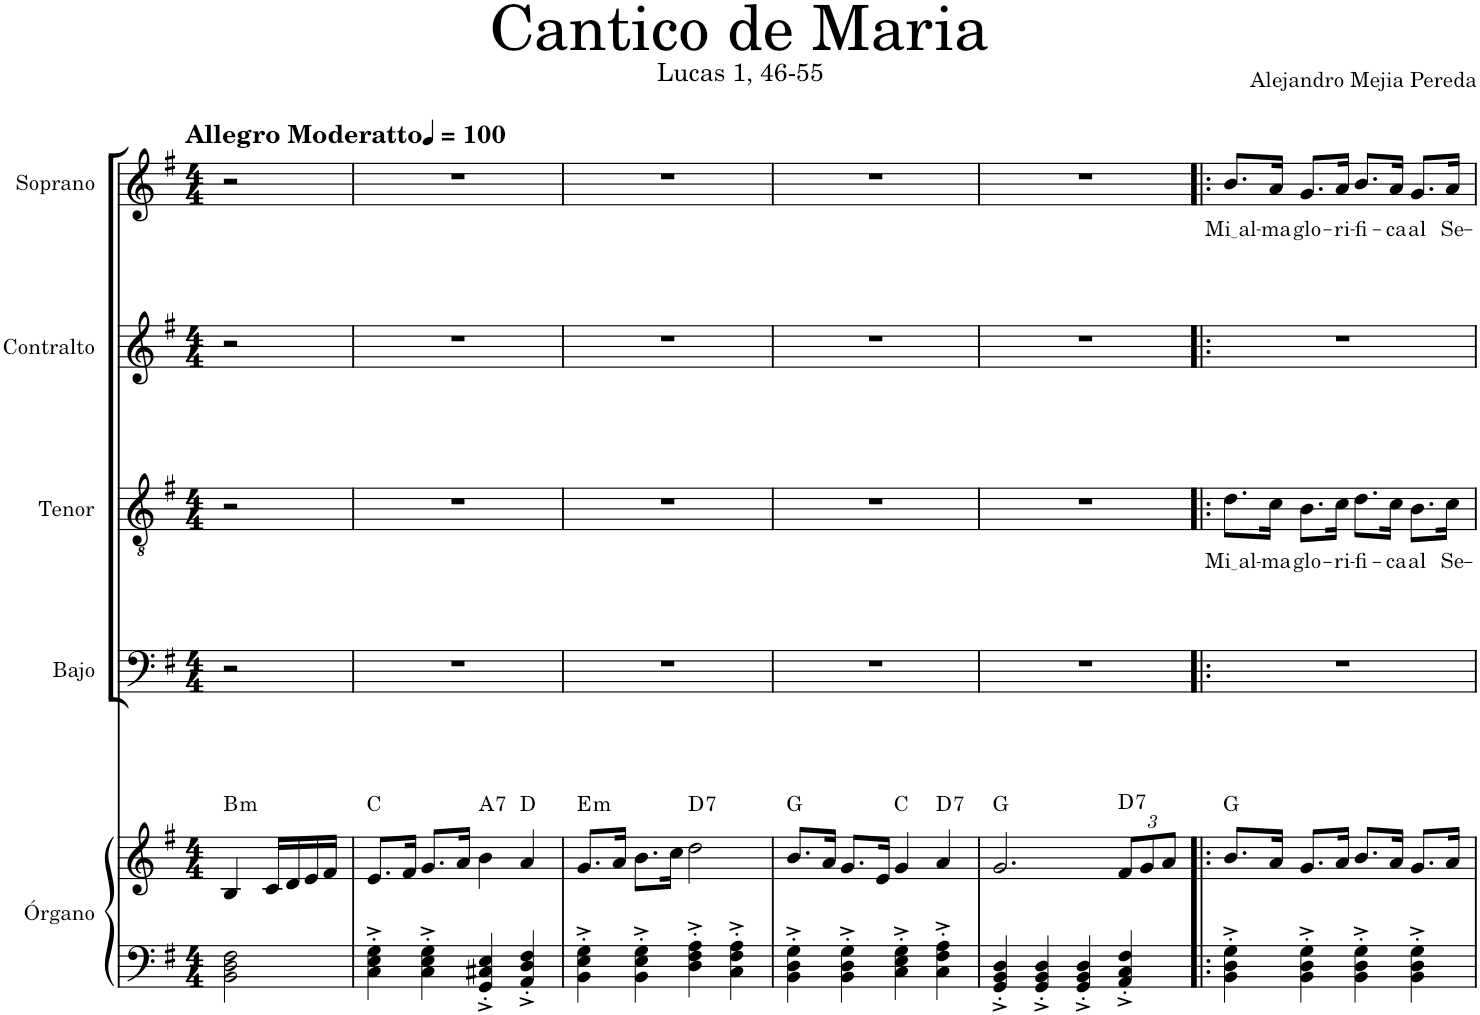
**kern	**kern	**harte	**kern	**kern	**text	**kern	**kern	**text
*part5	*part5	*part5	*part4	*part3	*part3	*part2	*part1	*part1
*staff6	*staff5	*	*staff4	*staff3	*staff3	*staff2	*staff1	*staff1
*I"Órgano	*	*	*I"Bajo	*I"Tenor	*	*I"Contralto	*I"Soprano	*
*	*	*	*I'B.	*I'T.	*	*I'C.	*I'S.	*
*clefF4	*clefG2	*	*clefF4	*clefGv2	*	*clefG2	*clefG2	*
*k[f#]	*k[f#]	*	*k[f#]	*k[f#]	*	*k[f#]	*k[f#]	*
*M4/4	*M4/4	*	*M4/4	*M4/4	*	*M4/4	*M4/4	*
*MM100	*MM100	*	*MM100	*MM100	*	*MM100	*MM100	*
=1	=1	=1	=1	=1	=1	=1	=1	=1
!	!	!LO:H:kt=m	!	!	!	!	!LO:TX:a:B:t=Allegro Moderatto	!
2BB\ 2D\ 2F#\	4B/	B:min	2r	2r	.	2r	2r	.
.	16c/LL	.	.	.	.	.	.	.
.	16d/	.	.	.	.	.	.	.
.	16e/	.	.	.	.	.	.	.
.	16f#/JJ	.	.	.	.	.	.	.
=2	=2	=2	=2	=2	=2	=2	=2	=2
4C\'^ 4E\'^ 4G\'^	8.e/L	C:maj	1r	1r	.	1r	1r	.
.	16f#/Jk	.	.	.	.	.	.	.
4C\'^ 4E\'^ 4G\'^	8.g/L	.	.	.	.	.	.	.
.	16a/Jk	.	.	.	.	.	.	.
!	!	!LO:H:kt=7	!	!	!	!	!	!
4GG/'^ 4C#X/'^ 4E/'^	4b\	A:7	.	.	.	.	.	.
4AA/'^ 4D/'^ 4F#/'^	4a/	D:maj	.	.	.	.	.	.
=3	=3	=3	=3	=3	=3	=3	=3	=3
!	!	!LO:H:kt=m	!	!	!	!	!	!
4BB\'^ 4E\'^ 4G\'^	8.g/L	E:min	1r	1r	.	1r	1r	.
.	16a/Jk	.	.	.	.	.	.	.
4BB\'^ 4E\'^ 4G\'^	8.b\L	.	.	.	.	.	.	.
.	16cc\Jk	.	.	.	.	.	.	.
!	!	!LO:H:kt=7	!	!	!	!	!	!
4D\'^ 4F#\'^ 4A\'^	2dd\	D:7	.	.	.	.	.	.
4C\'^ 4F#\'^ 4A\'^	.	.	.	.	.	.	.	.
=4	=4	=4	=4	=4	=4	=4	=4	=4
4BB\'^ 4D\'^ 4G\'^	8.b/L	G:maj	1r	1r	.	1r	1r	.
.	16a/Jk	.	.	.	.	.	.	.
4BB\'^ 4D\'^ 4G\'^	8.g/L	.	.	.	.	.	.	.
.	16e/Jk	.	.	.	.	.	.	.
4C\'^ 4E\'^ 4G\'^	4g/	C:maj	.	.	.	.	.	.
!	!	!LO:H:kt=7	!	!	!	!	!	!
4C\'^ 4F#\'^ 4A\'^	4a/	D:7	.	.	.	.	.	.
=5	=5	=5	=5	=5	=5	=5	=5	=5
4GG/'^ 4BB/'^ 4D/'^	2.g/	G:maj	1r	1r	.	1r	1r	.
4GG/'^ 4BB/'^ 4D/'^	.	.	.	.	.	.	.	.
4GG/'^ 4BB/'^ 4D/'^	.	.	.	.	.	.	.	.
*	*Xbrackettup	*	*	*	*	*	*	*
!	!	!LO:H:kt=7	!	!	!	!	!	!
4AA/'^ 4C/'^ 4F#/'^	12f#/L	D:7	.	.	.	.	.	.
.	12g/	.	.	.	.	.	.	.
.	12a/J	.	.	.	.	.	.	.
=6!|:	=6!|:	=6!|:	=6!|:	=6!|:	=6!|:	=6!|:	=6!|:	=6!|:
!	!	!	!	!	!LO:LY:b	!	!	!LO:LY:b
4BB\'^ 4D\'^ 4G\'^	8.b/L	G:maj	1r	8.d\L	Mi al	1r	8.b/L	Mi al
!	!	!	!	!	!LO:LY:b	!	!	!LO:LY:b
.	16a/Jk	.	.	16c\Jk	-ma	.	16a/Jk	-ma
!	!	!	!	!	!LO:LY:b	!	!	!LO:LY:b
4BB\'^ 4D\'^ 4G\'^	8.g/L	.	.	8.B\L	glo-	.	8.g/L	glo-
!	!	!	!	!	!LO:LY:b	!	!	!LO:LY:b
.	16a/Jk	.	.	16c\Jk	-ri-	.	16a/Jk	-ri-
!	!	!	!	!	!LO:LY:b	!	!	!LO:LY:b
4BB\'^ 4D\'^ 4G\'^	8.b/L	.	.	8.d\L	-fi-	.	8.b/L	-fi-
!	!	!	!	!	!LO:LY:b	!	!	!LO:LY:b
.	16a/Jk	.	.	16c\Jk	-ca	.	16a/Jk	-ca
!	!	!	!	!	!LO:LY:b	!	!	!LO:LY:b
4BB\'^ 4D\'^ 4G\'^	8.g/L	.	.	8.B\L	al	.	8.g/L	al
!	!	!	!	!	!LO:LY:b	!	!	!LO:LY:b
.	16a/Jk	.	.	16c\Jk	Se-	.	16a/Jk	Se-
=	=	=	=	=	=	=	=	=
*-	*-	*-	*-	*-	*-	*-	*-	*-
